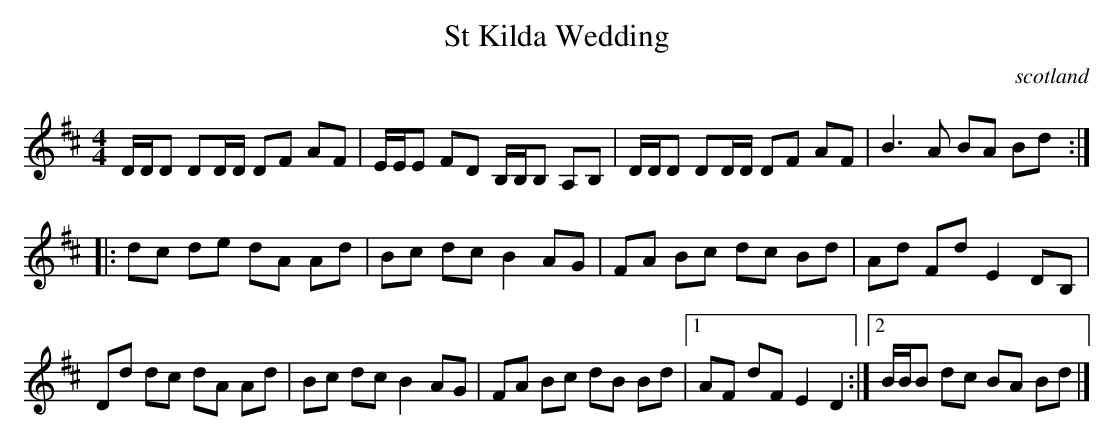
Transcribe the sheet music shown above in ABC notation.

X:1
T:St Kilda Wedding
O:scotland
M:4/4
K:D
D/D/D DD/D/ DF AF|E/E/E FD B,/B,/B, A,B,|\
D/D/D DD/D/ DF AF | B3A BA Bd :|
|:\
dc de dA Ad|Bc dc B2AG|\
FA Bc dc Bd|Ad Fd E2DB,|
Dd dc dA Ad|Bc dc B2 AG|FA Bc dB Bd|1 \
AF dF E2D2:|2 B/B/B dc BA Bd |]
